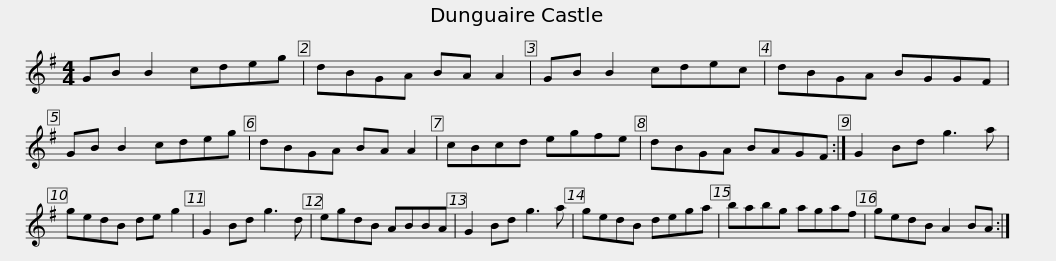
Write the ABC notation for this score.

X:1
L:1/8
M:4/4
I:linebreak $
K:G
V:1 treble
V:1
 GB B2 cdeg | dBGA BA A2 | GB B2 cdec | dBGA BGGF | GB B2 cdeg | %5
 dBGA BA A2 |$ cBcd egfe | dBGA BAGF :| G2 Bd g3 a | gedB de g2 | %10
 G2 Bd g3 d | egdB ABBA |$ G2 Bd g3 a | gedB dega | babg agaf | %15
 gedB A2 BA :| %16
